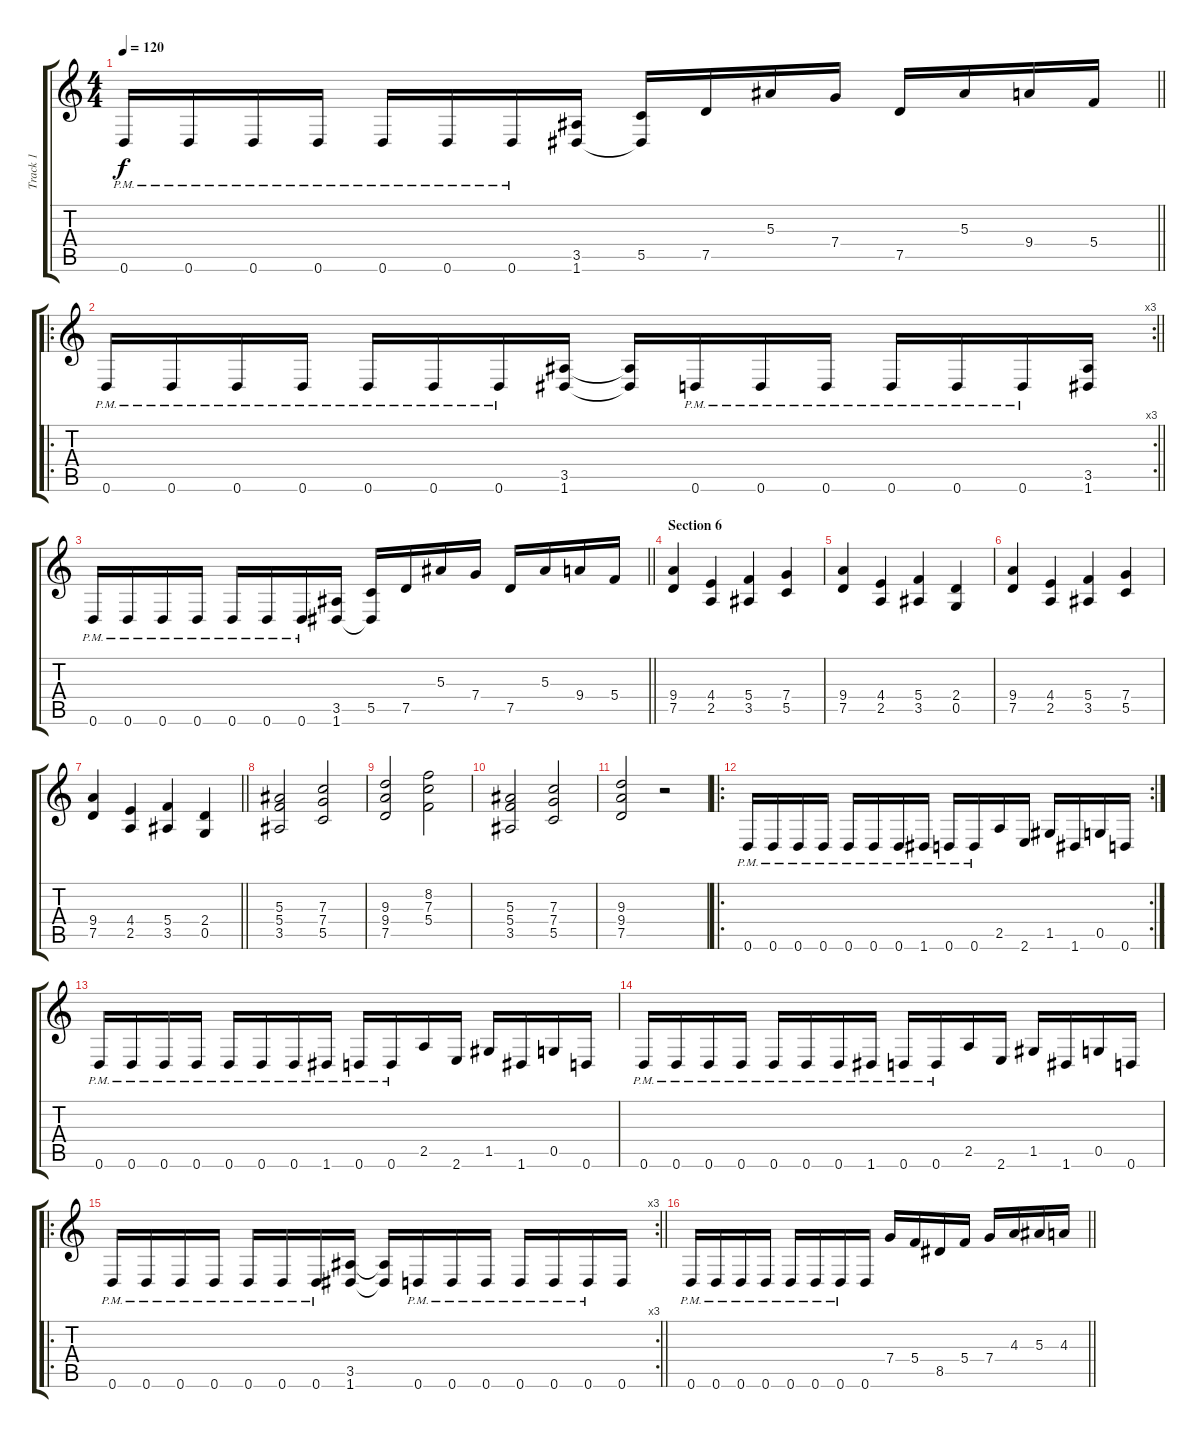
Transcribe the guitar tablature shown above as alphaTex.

\track ("Track 1" "Track 1") {instrument distortionguitar}
\staff {score tabs}
\tuning (D4 A3 F3 C3 G2 D2) {hide}
\ts (4 4)
\tempo 120
\clef g2
\barLineRight lightlight
\ks c
0.6{pm}.16{dy f} 0.6{pm}.16 0.6{pm}.16 0.6{pm}.16 0.6{pm}.16 0.6{pm}.16 0.6{pm}.16 (3.5 1.6).16 (5.5 1.6{t}).16 7.5.16 5.3.16 7.4.16 7.5.16 5.3.16 9.4.16 5.4.16 |
\ro
\rc 3
\barLineRight lightlight
0.6{pm}.16 0.6{pm}.16 0.6{pm}.16 0.6{pm}.16 0.6{pm}.16 0.6{pm}.16 0.6{pm}.16 (3.5 1.6).16 (3.5{t} 1.6{t}).16 0.6{pm}.16 0.6{pm}.16 0.6{pm}.16 0.6{pm}.16 0.6{pm}.16 0.6{pm}.16 (3.5 1.6).16 |
\barLineRight lightlight
0.6{pm}.16 0.6{pm}.16 0.6{pm}.16 0.6{pm}.16 0.6{pm}.16 0.6{pm}.16 0.6{pm}.16 (3.5 1.6).16 (5.5 1.6{t}).16 7.5.16 5.3.16 7.4.16 7.5.16 5.3.16 9.4.16 5.4.16 |
\section ("" "Section 6")
(9.4 7.5).4 (4.4 2.5).4 (5.4 3.5).4 (7.4 5.5).4 |
(9.4 7.5).4 (4.4 2.5).4 (5.4 3.5).4 (2.4 0.5).4 |
(9.4 7.5).4 (4.4 2.5).4 (5.4 3.5).4 (7.4 5.5).4 |
\barLineRight lightlight
(9.4 7.5).4 (4.4 2.5).4 (5.4 3.5).4 (2.4 0.5).4 |
(5.3 5.4 3.5).2 (7.3 7.4 5.5).2 |
(9.3 9.4 7.5).2 (8.2 7.3 5.4).2 |
(5.3 5.4 3.5).2 (7.3 7.4 5.5).2 |
(9.3 9.4 7.5).2 r.2 |
\ro
\rc 2
0.6{pm}.16 0.6{pm}.16 0.6{pm}.16 0.6{pm}.16 0.6{pm}.16 0.6{pm}.16 0.6{pm}.16 1.6{pm}.16 0.6{pm}.16 0.6{pm}.16 2.5.16 2.6.16 1.5.16 1.6.16 0.5.16 0.6.16 |
0.6{pm}.16 0.6{pm}.16 0.6{pm}.16 0.6{pm}.16 0.6{pm}.16 0.6{pm}.16 0.6{pm}.16 1.6{pm}.16 0.6{pm}.16 0.6{pm}.16 2.5.16 2.6.16 1.5.16 1.6.16 0.5.16 0.6.16 |
0.6{pm}.16 0.6{pm}.16 0.6{pm}.16 0.6{pm}.16 0.6{pm}.16 0.6{pm}.16 0.6{pm}.16 1.6{pm}.16 0.6{pm}.16 0.6{pm}.16 2.5.16 2.6.16 1.5.16 1.6.16 0.5.16 0.6.16 |
\ro
\rc 3
\barLineRight lightlight
0.6{pm}.16 0.6{pm}.16 0.6{pm}.16 0.6{pm}.16 0.6{pm}.16 0.6{pm}.16 0.6{pm}.16 (3.5 1.6).16 (3.5{t} 1.6{t}).16 0.6{pm}.16 0.6{pm}.16 0.6{pm}.16 0.6{pm}.16 0.6{pm}.16 0.6{pm}.16 0.6.16 |
\barLineRight lightlight
0.6{pm}.16 0.6{pm}.16 0.6{pm}.16 0.6{pm}.16 0.6{pm}.16 0.6{pm}.16 0.6{pm}.16 0.6.16 7.4.16 5.4.16 8.5.16 5.4.16 7.4.16 4.3.16 5.3.16 4.3.16
